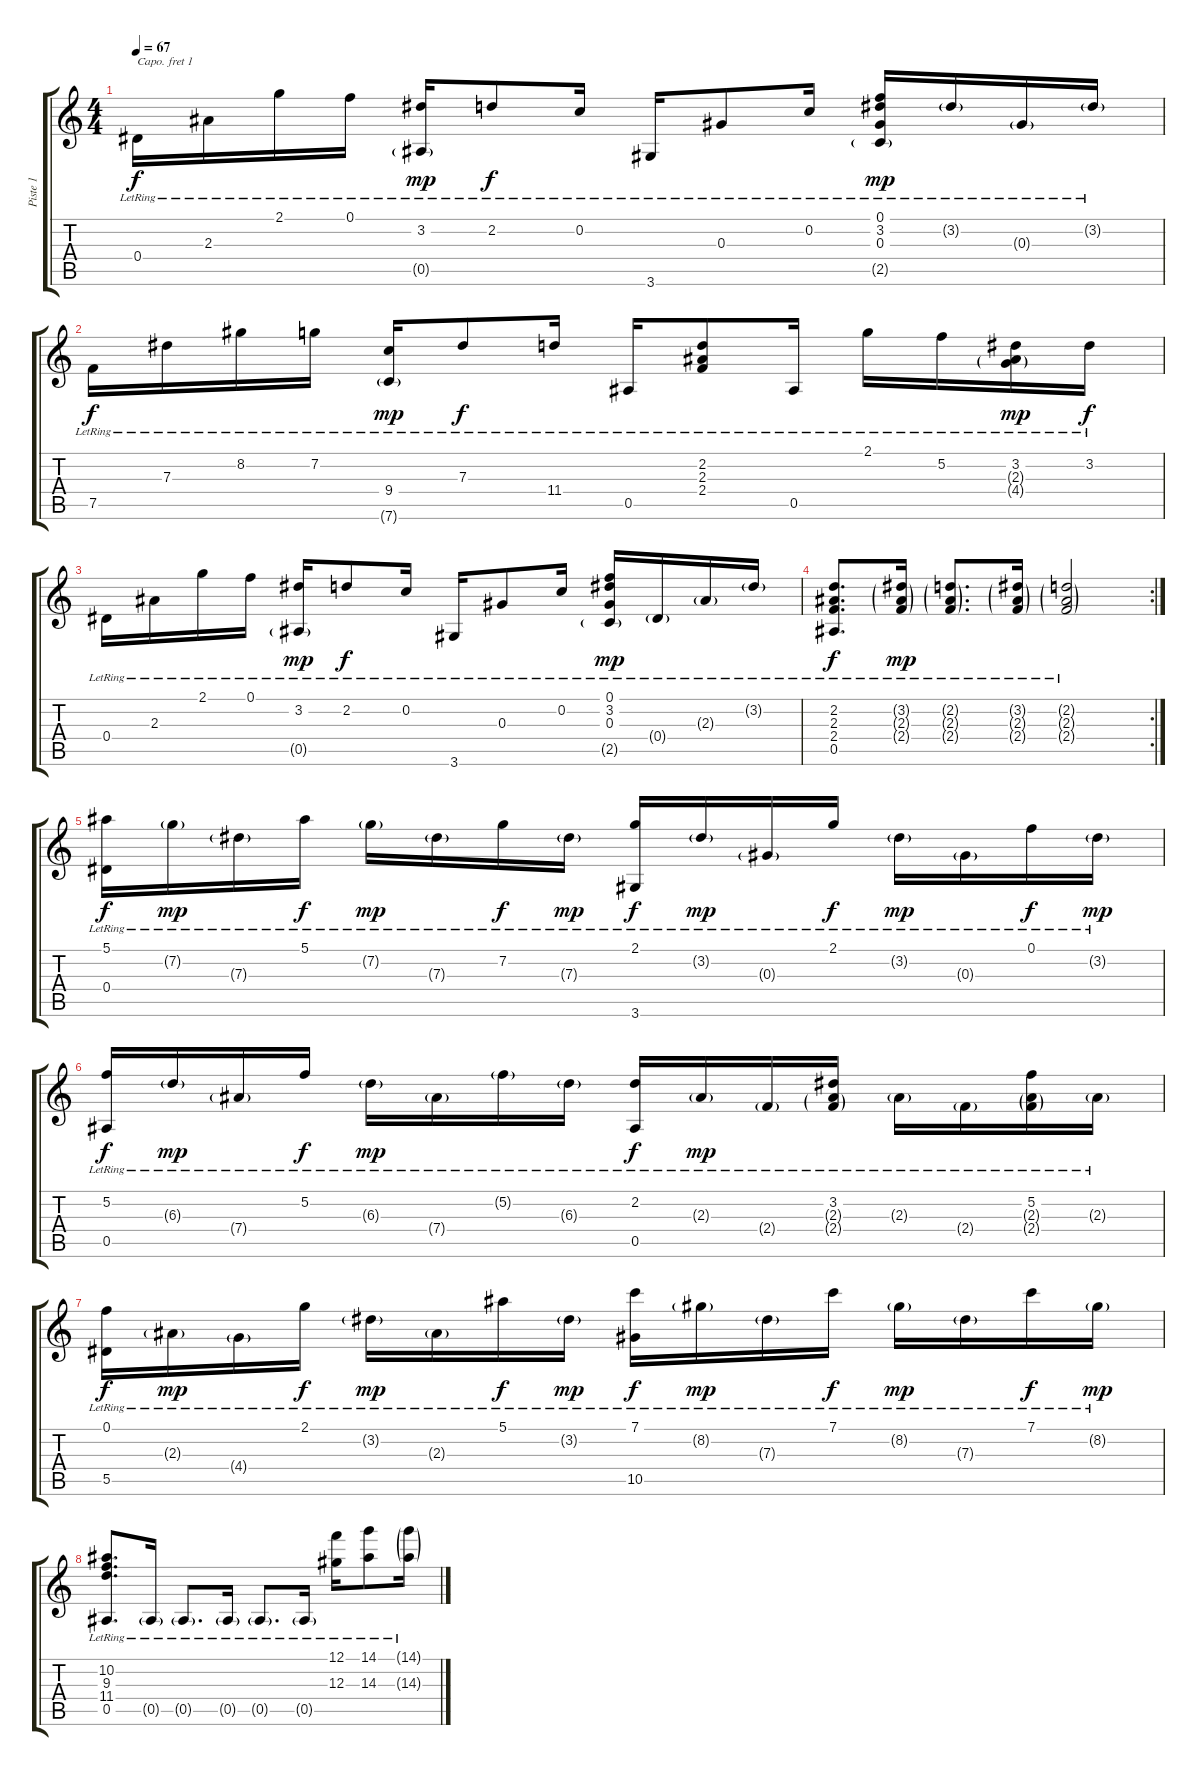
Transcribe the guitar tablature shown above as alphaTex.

\track ("Piste 1" "Piste 1") {instrument acousticguitarnylon}
\staff {score tabs}
\capo 1
\tuning (E4 B3 G3 D3 A2 E2) {hide}
\ts (4 4)
\tempo 67
\clef g2
\ks c
0.4{lr}.16{dy f} 2.3{lr}.16 2.1{lr}.16 0.1{lr}.16 (3.2{lr} 0.5{g}).16{dy mp} 2.2{lr}.8{dy f} 0.2{lr}.16 3.6{lr}.16 0.3{lr}.8 0.2{lr}.16 (0.1{lr} 3.2{lr} 0.3{lr} 2.5{g}).16{dy mp} 3.2{g lr}.16 0.3{g lr}.16 3.2{g lr}.16 |
7.5{lr}.16{dy f} 7.3{lr}.16 8.2{lr}.16 7.2{lr}.16 (9.4{lr} 7.6{g lr}).16{dy mp} 7.3{lr}.8{dy f} 11.4{lr}.16 0.5{lr}.16 (2.2{lr} 2.3{lr} 2.4{lr}).8 0.5{lr}.16 2.1{lr}.16 5.2{lr}.16 (3.2{lr} 2.3{g lr} 4.4{g lr}).16{dy mp} 3.2{lr}.16{dy f} |
0.4{lr}.16 2.3{lr}.16 2.1{lr}.16 0.1{lr}.16 (3.2{lr} 0.5{g}).16{dy mp} 2.2{lr}.8{dy f} 0.2{lr}.16 3.6{lr}.16 0.3{lr}.8 0.2{lr}.16 (0.1{lr} 3.2{lr} 0.3{lr} 2.5{g}).16{dy mp} 0.4{g lr}.16 2.3{g lr}.16 3.2{g lr}.16 |
\rc 2
(2.2{lr} 2.3{lr} 2.4{lr} 0.5{lr}).8{d dy f} (3.2{g lr} 2.3{g lr} 2.4{g lr}).16{dy mp} (2.2{g lr} 2.3{g lr} 2.4{g lr}).8{d} (3.2{g lr} 2.3{g lr} 2.4{g lr}).16 (2.2{g lr} 2.3{g lr} 2.4{g lr}).2 |
(5.1{lr} 0.4{lr}).16{dy f} 7.2{g lr}.16{dy mp} 7.3{g lr}.16 5.1{lr}.16{dy f} 7.2{g lr}.16{dy mp} 7.3{g lr}.16 7.2{lr}.16{dy f} 7.3{g lr}.16{dy mp} (2.1{lr} 3.6{lr}).16{dy f} 3.2{g lr}.16{dy mp} 0.3{g lr}.16 2.1{lr}.16{dy f} 3.2{g lr}.16{dy mp} 0.3{g lr}.16 0.1{lr}.16{dy f} 3.2{g lr}.16{dy mp} |
(5.2{lr} 0.5{lr}).16{dy f} 6.3{g lr}.16{dy mp} 7.4{g lr}.16 5.2{lr}.16{dy f} 6.3{g lr}.16{dy mp} 7.4{g lr}.16 5.2{g lr}.16 6.3{g lr}.16 (2.2{lr} 0.5{lr}).16{dy f} 2.3{g lr}.16{dy mp} 2.4{g lr}.16 (3.2{lr} 2.3{g lr} 2.4{g lr}).16 2.3{g lr}.16 2.4{g lr}.16 (5.2{lr} 2.3{g lr} 2.4{g lr}).16 2.3{g lr}.16 |
(0.1{lr} 5.5{lr}).16{dy f} 2.3{g lr}.16{dy mp} 4.4{g lr}.16 2.1{lr}.16{dy f} 3.2{g lr}.16{dy mp} 2.3{g lr}.16 5.1{lr}.16{dy f} 3.2{g lr}.16{dy mp} (7.1{lr} 10.5{lr}).16{dy f} 8.2{g lr}.16{dy mp} 7.3{g lr}.16 7.1{lr}.16{dy f} 8.2{g lr}.16{dy mp} 7.3{g lr}.16 7.1{lr}.16{dy f} 8.2{g lr}.16{dy mp} |
(10.2{lr} 9.3{lr} 11.4{lr} 0.5{lr}).8{d} 0.5{g lr}.16 0.5{g lr}.8{d} 0.5{g lr}.16 0.5{g lr}.8{d} 0.5{g lr}.16 (12.1{lr} 12.3{lr}).16 (14.1{lr} 14.3{lr}).8 (14.1{g lr} 14.3{g lr}).16
